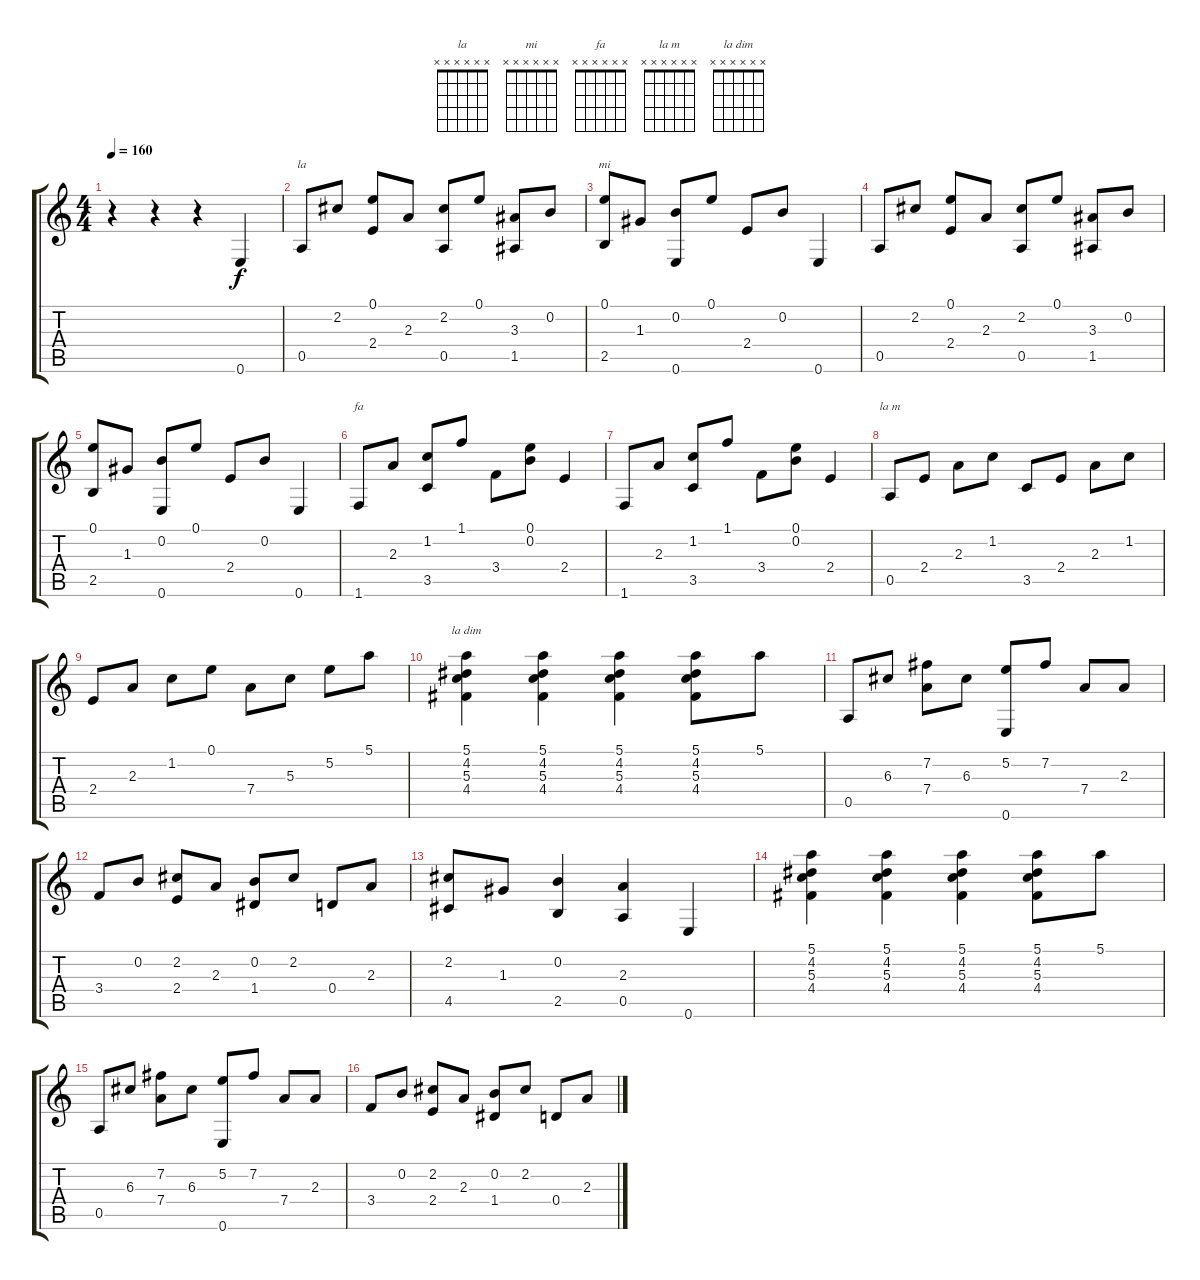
\track "" {instrument acousticguitarsteel}
\staff {score tabs}
\tuning (E4 B3 G3 D3 A2 E2) {hide}
\chord ("la" x x x x x x) {firstfret 0}
\chord ("mi" x x x x x x) {firstfret 0}
\chord ("fa" x x x x x x) {firstfret 0}
\chord ("la m" x x x x x x) {firstfret 0}
\chord ("la dim" x x x x x x) {firstfret 0}
\ts (4 4)
\tempo 160
\clef g2
\ks c
r.4{dy f instrument acousticguitarsteel} r.4 r.4 0.6.4 |
0.5.8{ch "la"} 2.2.8 (0.1 2.4).8 2.3.8 (2.2 0.5).8 0.1.8 (3.3 1.5).8 0.2.8 |
(0.1 2.5).8{ch "mi"} 1.3.8 (0.2 0.6).8 0.1.8 2.4.8 0.2.8 0.6.4 |
0.5.8 2.2.8 (0.1 2.4).8 2.3.8 (2.2 0.5).8 0.1.8 (3.3 1.5).8 0.2.8 |
(0.1 2.5).8 1.3.8 (0.2 0.6).8 0.1.8 2.4.8 0.2.8 0.6.4 |
1.6.8{ch "fa"} 2.3.8 (1.2 3.5).8 1.1.8 3.4.8 (0.1 0.2).8 2.4.4 |
1.6.8 2.3.8 (1.2 3.5).8 1.1.8 3.4.8 (0.1 0.2).8 2.4.4 |
0.5.8{ch "la m"} 2.4.8 2.3.8 1.2.8 3.5.8 2.4.8 2.3.8 1.2.8 |
2.4.8 2.3.8 1.2.8 0.1.8 7.4.8 5.3.8 5.2.8 5.1.8 |
(5.1 4.2 5.3 4.4).4{ch "la dim"} (5.1 4.2 5.3 4.4).4 (5.1 4.2 5.3 4.4).4 (5.1 4.2 5.3 4.4).8 5.1.8 |
0.5.8 6.3.8 (7.2 7.4).8 6.3.8 (5.2 0.6).8 7.2.8 7.4.8 2.3.8 |
3.4.8 0.2.8 (2.2 2.4).8 2.3.8 (0.2 1.4).8 2.2.8 0.4.8 2.3.8 |
(2.2 4.5).8 1.3.8 (0.2 2.5).4 (2.3 0.5).4 0.6.4 |
(5.1 4.2 5.3 4.4).4 (5.1 4.2 5.3 4.4).4 (5.1 4.2 5.3 4.4).4 (5.1 4.2 5.3 4.4).8 5.1.8 |
0.5.8 6.3.8 (7.2 7.4).8 6.3.8 (5.2 0.6).8 7.2.8 7.4.8 2.3.8 |
3.4.8 0.2.8 (2.2 2.4).8 2.3.8 (0.2 1.4).8 2.2.8 0.4.8 2.3.8
